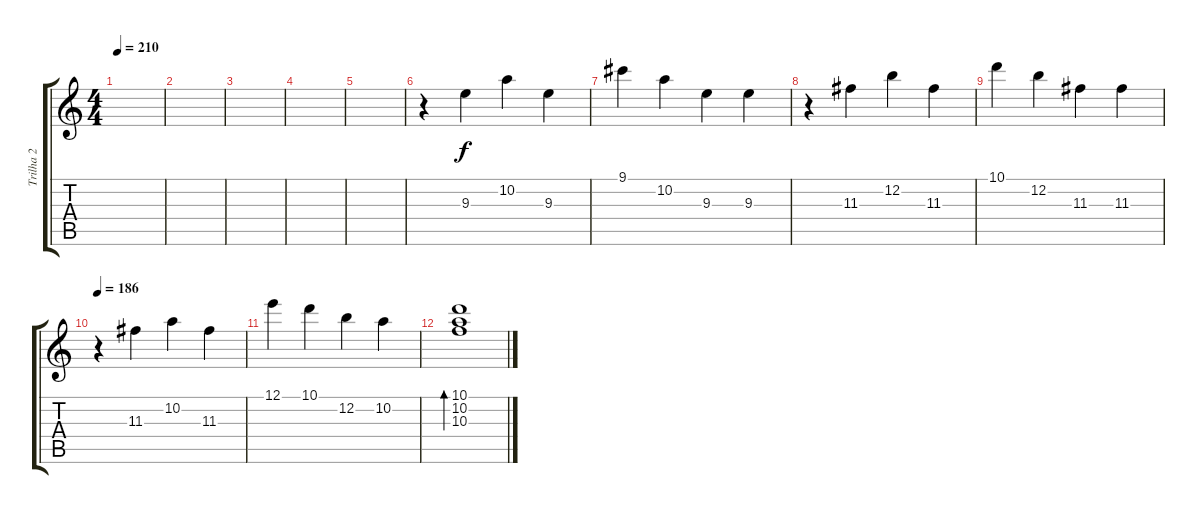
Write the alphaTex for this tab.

\track ("Trilha 2" "Trilha 2") {instrument acousticguitarnylon}
\staff {score tabs}
\tuning (E4 B3 G3 D3 A2 E2) {hide}
\ts (4 4)
\tempo 210
\clef g2
\ks c
|
|
|
|
|
r.4 9.3.4 10.2.4 9.3.4 |
9.1.4 10.2.4 9.3.4 9.3.4 |
r.4 11.3.4 12.2.4 11.3.4 |
10.1.4 12.2.4 11.3.4 11.3.4 |
\tempo 186
r.4 11.3.4 10.2.4 11.3.4 |
12.1.4 10.1.4 12.2.4 10.2.4 |
(10.1 10.2 10.3).1{bd 480}
